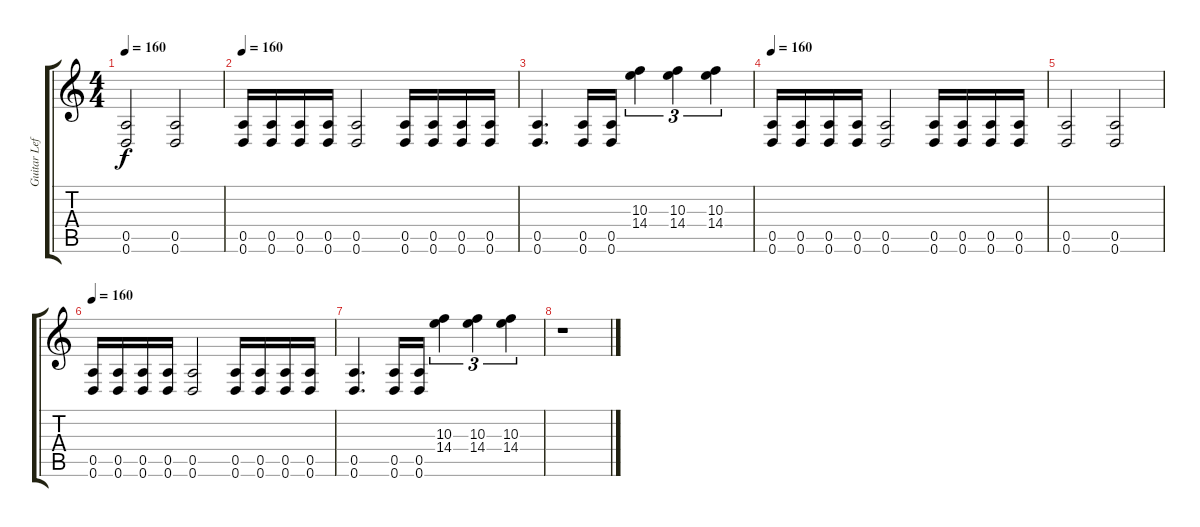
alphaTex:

\track ("Guitar Left" "Guitar Lef") {instrument distortionguitar bank 255}
\staff {score tabs}
\tuning (E4 B3 G3 D3 A2 D2) {hide}
\ts (4 4)
\tempo 160
\clef g2
\ks c
(0.5 0.6).2{dy f} (0.5 0.6).2 |
\tempo 160
(0.5 0.6).16 (0.5 0.6).16 (0.5 0.6).16 (0.5 0.6).16 (0.5 0.6).2 (0.5 0.6).16 (0.5 0.6).16 (0.5 0.6).16 (0.5 0.6).16 |
(0.5 0.6).4{d} (0.5 0.6).16 (0.5 0.6).16 (10.3 14.4).4{tu (3 2)} (10.3 14.4).4{tu (3 2)} (10.3 14.4).4{tu (3 2)} |
\tempo 160
(0.5 0.6).16 (0.5 0.6).16 (0.5 0.6).16 (0.5 0.6).16 (0.5 0.6).2 (0.5 0.6).16 (0.5 0.6).16 (0.5 0.6).16 (0.5 0.6).16 |
(0.5 0.6).2 (0.5 0.6).2 |
\tempo 160
(0.5 0.6).16 (0.5 0.6).16 (0.5 0.6).16 (0.5 0.6).16 (0.5 0.6).2 (0.5 0.6).16 (0.5 0.6).16 (0.5 0.6).16 (0.5 0.6).16 |
(0.5 0.6).4{d} (0.5 0.6).16 (0.5 0.6).16 (10.3 14.4).4{tu (3 2)} (10.3 14.4).4{tu (3 2)} (10.3 14.4).4{tu (3 2)} |
r.1
